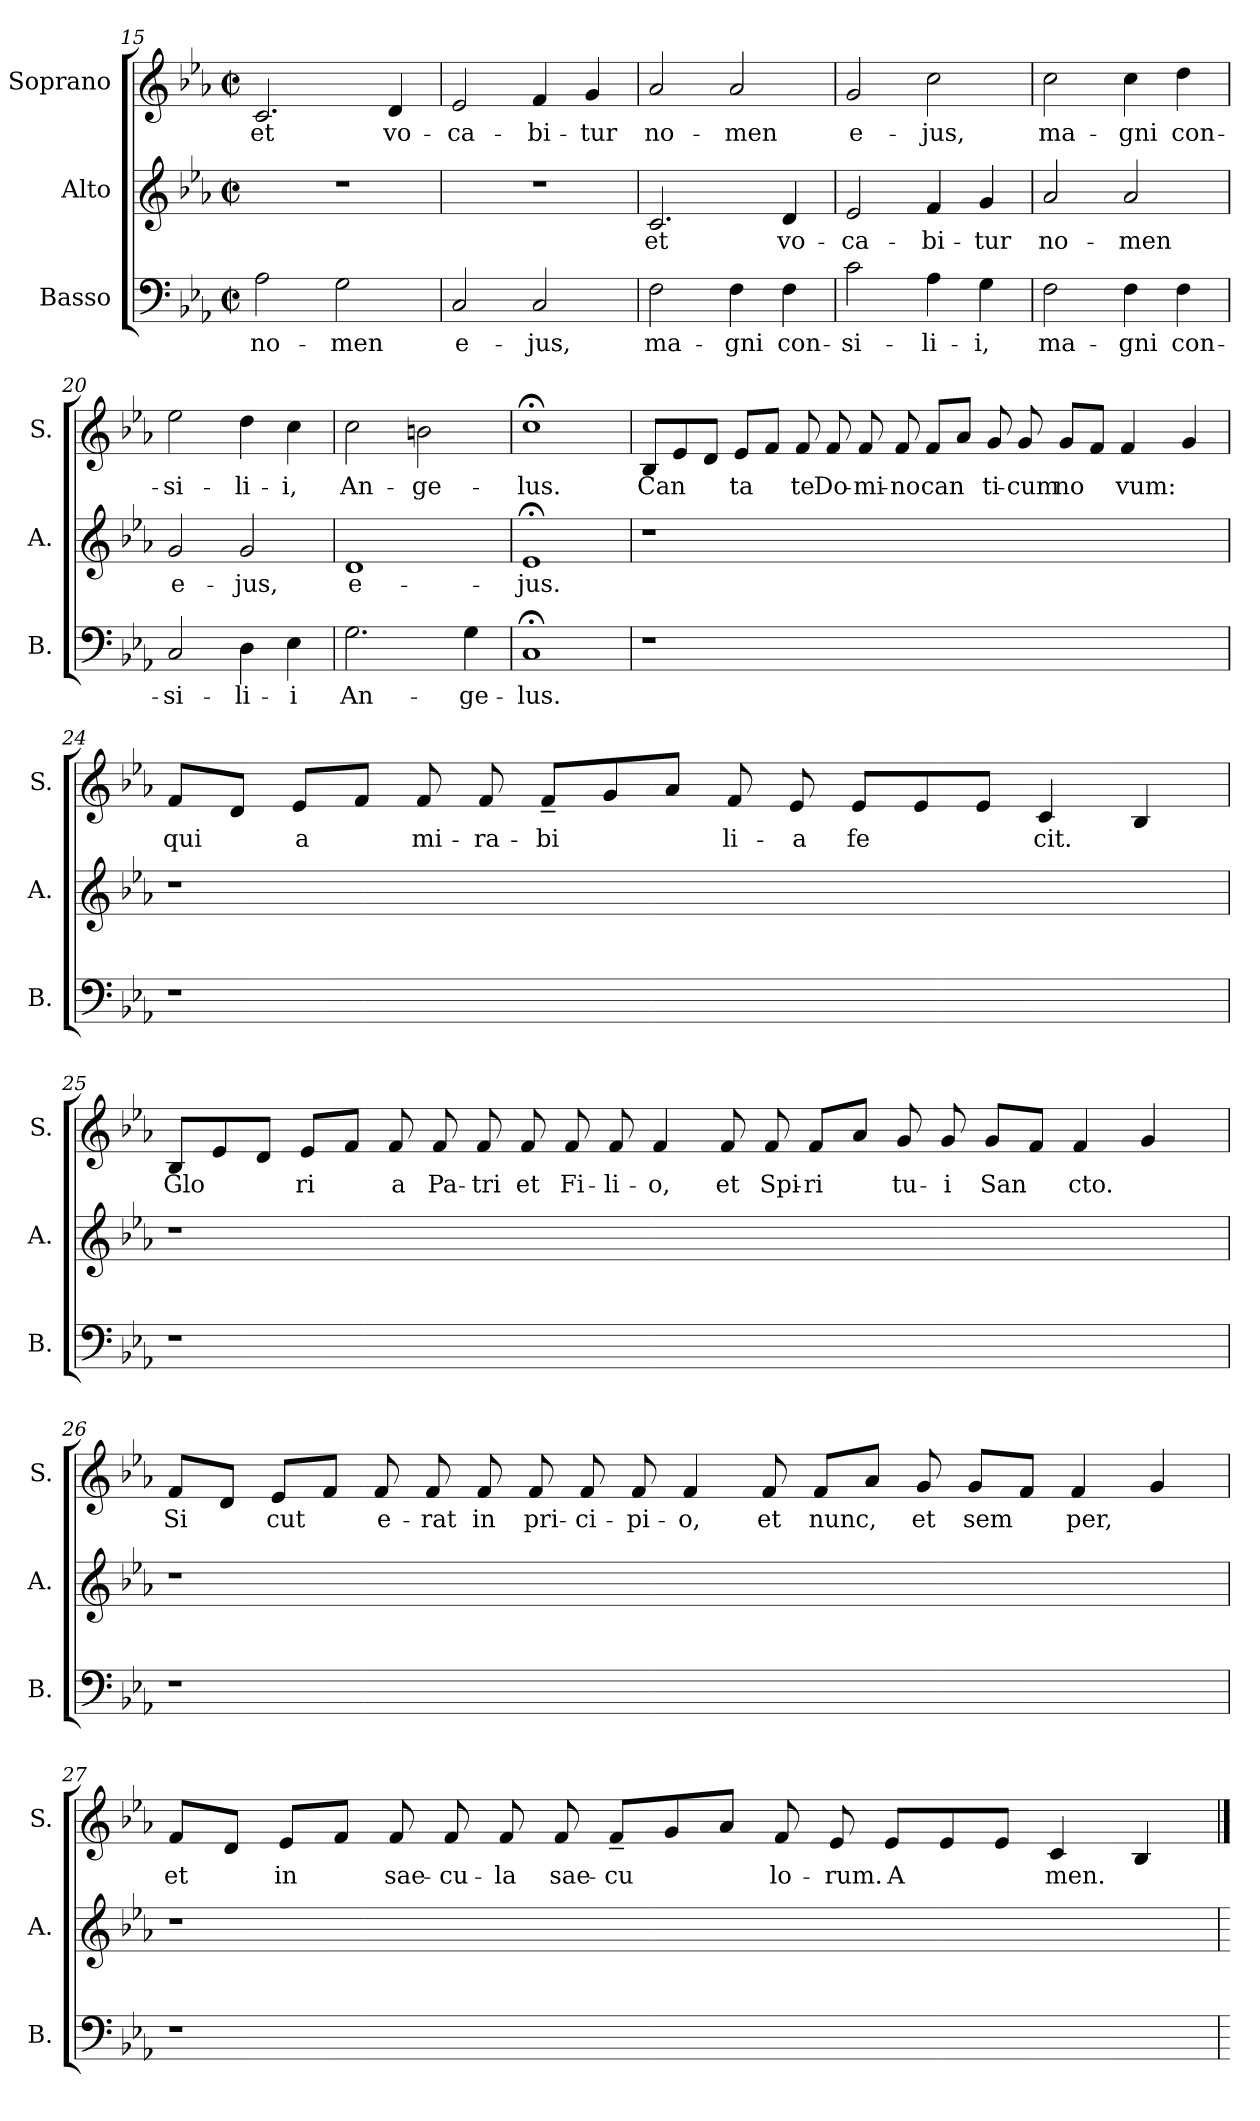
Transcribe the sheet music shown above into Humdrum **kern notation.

**kern	**text	**kern	**text	**kern	**text
*part3	*part3	*part2	*part2	*part1	*part1
*staff3	*staff3	*staff2	*staff2	*staff1	*staff1
*I"Basso	*	*I"Alto	*	*I"Soprano	*
*I'B.	*	*I'A.	*	*I'S.	*
*clefF4	*	*clefG2	*	*clefG2	*
*k[b-e-a-]	*	*k[b-e-a-]	*	*k[b-e-a-]	*
*E-:	*	*E-:	*	*E-:	*
*M2/2	*	*M2/2	*	*M2/2	*
*met(c|)	*	*met(c|)	*	*met(c|)	*
=15	=15	=15	=15	=15	=15
!	!LO:LY:b:cj	!	!	!	!LO:LY:b:cj
2A-\	no-	1r	.	2.c/	et
!	!LO:LY:b:cj	!	!	!	!
2G\	-men	.	.	.	.
!	!	!	!	!	!LO:LY:b:cj
.	.	.	.	4d/	vo-
!!LO:LB:g=z
=16	=16	=16	=16	=16	=16
!	!LO:LY:b:cj	!	!	!	!LO:LY:b:cj
2C/	e-	1r	.	2e-/	-ca-
!	!LO:LY:b:cj	!	!	!	!LO:LY:b:cj
2C/	-jus,	.	.	4f/	-bi-
!	!	!	!	!	!LO:LY:b:cj
.	.	.	.	4g/	-tur
=17	=17	=17	=17	=17	=17
!	!LO:LY:b:cj	!	!LO:LY:b:cj	!	!LO:LY:b:cj
2F\	ma-	2.c/	et	2a-/	no-
!	!LO:LY:b:cj	!	!	!	!LO:LY:b:cj
4F\	-gni	.	.	2a-/	-men
!	!LO:LY:b:cj	!	!LO:LY:b:cj	!	!
4F\	con-	4d/	vo-	.	.
=18	=18	=18	=18	=18	=18
!	!LO:LY:b:cj	!	!LO:LY:b:cj	!	!LO:LY:b:cj
2c\	-si-	2e-/	-ca-	2g/	e-
!	!LO:LY:b:cj	!	!LO:LY:b:cj	!	!LO:LY:b:cj
4A-\	-li-	4f/	-bi-	2cc\	-jus,
!	!LO:LY:b:cj	!	!LO:LY:b:cj	!	!
4G\	-i,	4g/	-tur	.	.
=19	=19	=19	=19	=19	=19
!	!LO:LY:b:cj	!	!LO:LY:b:cj	!	!LO:LY:b:cj
2F\	ma-	2a-/	no-	2cc\	ma-
!	!LO:LY:b:cj	!	!LO:LY:b:cj	!	!LO:LY:b:cj
4F\	-gni	2a-/	-men	4cc\	-gni
!	!LO:LY:b:cj	!	!	!	!LO:LY:b:cj
4F\	con-	.	.	4dd\	con-
=20	=20	=20	=20	=20	=20
!	!LO:LY:b:cj	!	!LO:LY:b:cj	!	!LO:LY:b:cj
2C/	-si-	2g/	e-	2ee-\	-si-
!	!LO:LY:b:cj	!	!LO:LY:b:cj	!	!LO:LY:b:cj
4D\	-li-	2g/	-jus,	4dd\	-li-
!	!LO:LY:b:cj	!	!	!	!LO:LY:b:cj
4E-\	-i	.	.	4cc\	-i,
=21	=21	=21	=21	=21	=21
!	!LO:LY:b:cj	!	!LO:LY:b:cj	!	!LO:LY:b:cj
2.G\	An-	1d	e-	2cc\	An-
!	!	!	!	!	!LO:LY:b:cj
.	.	.	.	2bn\	-ge-
!	!LO:LY:b:cj	!	!	!	!
4G\	-ge-	.	.	.	.
=22	=22	=22	=22	=22	=22
!	!LO:LY:b:cj	!	!LO:LY:b:cj	!	!LO:LY:b:cj
1C;<	-lus.	1e-;<	-jus.	1cc;<	-lus.
!!LO:PB:g=z
=23	=23	=23	=23	=23	=23
!	!	!	!	!	!LO:LY:b:cj
1r	.	1r	.	8B-/L	Can-
!	!	!	!	!	!LO:LY:b:cj
.	.	.	.	8e-/	--
!	!	!	!	!	!LO:LY:b:cj
.	.	.	.	8d/J	--
!	!	!	!	!	!LO:LY:b:cj
.	.	.	.	8e-/L	-ta-
!	!	!	!	!	!LO:LY:b:cj
.	.	.	.	8f/J	--
!	!	!	!	!	!LO:LY:b:cj
.	.	.	.	8f/	-te
!	!	!	!	!	!LO:LY:b:cj
.	.	.	.	8f/	Do-
!	!	!	!	!	!LO:LY:b:cj
.	.	.	.	8f/	-mi-
!	!	!	!	!	!LO:LY:b:cj
1ryy	.	1ryy	.	8f/	-no
!	!	!	!	!	!LO:LY:b:cj
.	.	.	.	8f/L	can-
!	!	!	!	!	!LO:LY:b:cj
.	.	.	.	8a-/J	--
!	!	!	!	!	!LO:LY:b:cj
.	.	.	.	8g/	-ti-
!	!	!	!	!	!LO:LY:b:cj
.	.	.	.	8g/	-cum
!	!	!	!	!	!LO:LY:b:cj
.	.	.	.	8g/L	no-
!	!	!	!	!	!LO:LY:b:cj
.	.	.	.	8f/J	--
!	!	!	!	!	!LO:LY:b:cj
.	.	.	.	4f/	-vum:
4.ryy	.	4.ryy	.	.	.
!	!	!	!	!	!LO:LY:b:cj
.	.	.	.	4g/	.
!!LO:LB:g=z
=24	=24	=24	=24	=24	=24
!	!	!	!	!	!LO:LY:b:cj
1r	.	1r	.	8f/L	qui-
!	!	!	!	!	!LO:LY:b:cj
.	.	.	.	8d/J	--
!	!	!	!	!	!LO:LY:b:cj
.	.	.	.	8e-/L	-a
!	!	!	!	!	!LO:LY:b:cj
.	.	.	.	8f/J	.
!	!	!	!	!	!LO:LY:b:cj
.	.	.	.	8f/	mi-
!	!	!	!	!	!LO:LY:b:cj
.	.	.	.	8f/	-ra-
!	!	!	!	!	!LO:LY:b:cj
.	.	.	.	8f~</L	-bi-
!	!	!	!	!	!LO:LY:b:cj
.	.	.	.	8g/	--
!	!	!	!	!	!LO:LY:b:cj
1ryy	.	1ryy	.	8a-/J	--
!	!	!	!	!	!LO:LY:b:cj
.	.	.	.	8f/	-li-
!	!	!	!	!	!LO:LY:b:cj
.	.	.	.	8e-/	-a
!	!	!	!	!	!LO:LY:b:cj
.	.	.	.	8e-/L	fe-
!	!	!	!	!	!LO:LY:b:cj
.	.	.	.	8e-/	--
!	!	!	!	!	!LO:LY:b:cj
.	.	.	.	8e-/J	--
!	!	!	!	!	!LO:LY:b:cj
.	.	.	.	4c/	-cit.
!	!	!	!	!	!LO:LY:b:cj
4ryy	.	4ryy	.	4B-/	.
!!LO:LB:g=z
=25	=25	=25	=25	=25	=25
!	!	!	!	!	!LO:LY:b:cj
1r	.	1r	.	8B-/L	Glo-
!	!	!	!	!	!LO:LY:b:cj
.	.	.	.	8e-/	--
!	!	!	!	!	!LO:LY:b:cj
.	.	.	.	8d/J	--
!	!	!	!	!	!LO:LY:b:cj
.	.	.	.	8e-/L	-ri-
!	!	!	!	!	!LO:LY:b:cj
.	.	.	.	8f/J	--
!	!	!	!	!	!LO:LY:b:cj
.	.	.	.	8f/	-a
!	!	!	!	!	!LO:LY:b:cj
.	.	.	.	8f/	Pa-
!	!	!	!	!	!LO:LY:b:cj
.	.	.	.	8f/	-tri
!	!	!	!	!	!LO:LY:b:cj
0ryy	.	0ryy	.	8f/	et
!	!	!	!	!	!LO:LY:b:cj
.	.	.	.	8f/	Fi-
!	!	!	!	!	!LO:LY:b:cj
.	.	.	.	8f/	-li-
!	!	!	!	!	!LO:LY:b:cj
.	.	.	.	4f/	-o,
!	!	!	!	!	!LO:LY:b:cj
.	.	.	.	8f/	et
!	!	!	!	!	!LO:LY:b:cj
.	.	.	.	8f/	Spi-
!	!	!	!	!	!LO:LY:b:cj
.	.	.	.	8f/L	-ri-
!	!	!	!	!	!LO:LY:b:cj
.	.	.	.	8a-/J	--
!	!	!	!	!	!LO:LY:b:cj
.	.	.	.	8g/	-tu-
!	!	!	!	!	!LO:LY:b:cj
.	.	.	.	8g/	-i
!	!	!	!	!	!LO:LY:b:cj
.	.	.	.	8g/L	San-
!	!	!	!	!	!LO:LY:b:cj
.	.	.	.	8f/J	--
!	!	!	!	!	!LO:LY:b:cj
.	.	.	.	4f/	-cto.
!	!	!	!	!	!LO:LY:b:cj
.	.	.	.	4g/	.
8ryy	.	8ryy	.	.	.
!!LO:LB:g=z
=26	=26	=26	=26	=26	=26
!	!	!	!	!	!LO:LY:b:cj
1r	.	1r	.	8f/L	Si-
!	!	!	!	!	!LO:LY:b:cj
.	.	.	.	8d/J	--
!	!	!	!	!	!LO:LY:b:cj
.	.	.	.	8e-/L	-cut
!	!	!	!	!	!LO:LY:b:cj
.	.	.	.	8f/J	.
!	!	!	!	!	!LO:LY:b:cj
.	.	.	.	8f/	e-
!	!	!	!	!	!LO:LY:b:cj
.	.	.	.	8f/	-rat
!	!	!	!	!	!LO:LY:b:cj
.	.	.	.	8f/	in
!	!	!	!	!	!LO:LY:b:cj
.	.	.	.	8f/	pri-
!	!	!	!	!	!LO:LY:b:cj
1..ryy	.	1..ryy	.	8f/	-ci-
!	!	!	!	!	!LO:LY:b:cj
.	.	.	.	8f/	-pi-
!	!	!	!	!	!LO:LY:b:cj
.	.	.	.	4f/	-o,
!	!	!	!	!	!LO:LY:b:cj
.	.	.	.	8f/	et
!	!	!	!	!	!LO:LY:b:cj
.	.	.	.	8f/L	nunc,
!	!	!	!	!	!LO:LY:b:cj
.	.	.	.	8a-/J	.
!	!	!	!	!	!LO:LY:b:cj
.	.	.	.	8g/	et
!	!	!	!	!	!LO:LY:b:cj
.	.	.	.	8g/L	sem-
!	!	!	!	!	!LO:LY:b:cj
.	.	.	.	8f/J	--
!	!	!	!	!	!LO:LY:b:cj
.	.	.	.	4f/	-per,
!	!	!	!	!	!LO:LY:b:cj
.	.	.	.	4g/	.
!!LO:PB:g=z
=27	=27	=27	=27	=27	=27
!	!	!	!	!	!LO:LY:b:cj
1r	.	1r	.	8f/L	et
!	!	!	!	!	!LO:LY:b:cj
.	.	.	.	8d/J	.
!	!	!	!	!	!LO:LY:b:cj
.	.	.	.	8e-/L	in
!	!	!	!	!	!LO:LY:b:cj
.	.	.	.	8f/J	.
!	!	!	!	!	!LO:LY:b:cj
.	.	.	.	8f/	sae-
!	!	!	!	!	!LO:LY:b:cj
.	.	.	.	8f/	-cu-
!	!	!	!	!	!LO:LY:b:cj
.	.	.	.	8f/	-la
!	!	!	!	!	!LO:LY:b:cj
.	.	.	.	8f/	sae-
!	!	!	!	!	!LO:LY:b:cj
1.ryy	.	1.ryy	.	8f~</L	-cu-
!	!	!	!	!	!LO:LY:b:cj
.	.	.	.	8g/	--
!	!	!	!	!	!LO:LY:b:cj
.	.	.	.	8a-/J	--
!	!	!	!	!	!LO:LY:b:cj
.	.	.	.	8f/	-lo-
!	!	!	!	!	!LO:LY:b:cj
.	.	.	.	8e-/	-rum.
!	!	!	!	!	!LO:LY:b:cj
.	.	.	.	8e-/L	A-
!	!	!	!	!	!LO:LY:b:cj
.	.	.	.	8e-/	--
!	!	!	!	!	!LO:LY:b:cj
.	.	.	.	8e-/J	--
!	!	!	!	!	!LO:LY:b:cj
.	.	.	.	4c/	-men.
!	!	!	!	!	!LO:LY:b:cj
.	.	.	.	4B-/	.
=	==	=	==	==	==
*-	*-	*-	*-	*-	*-
